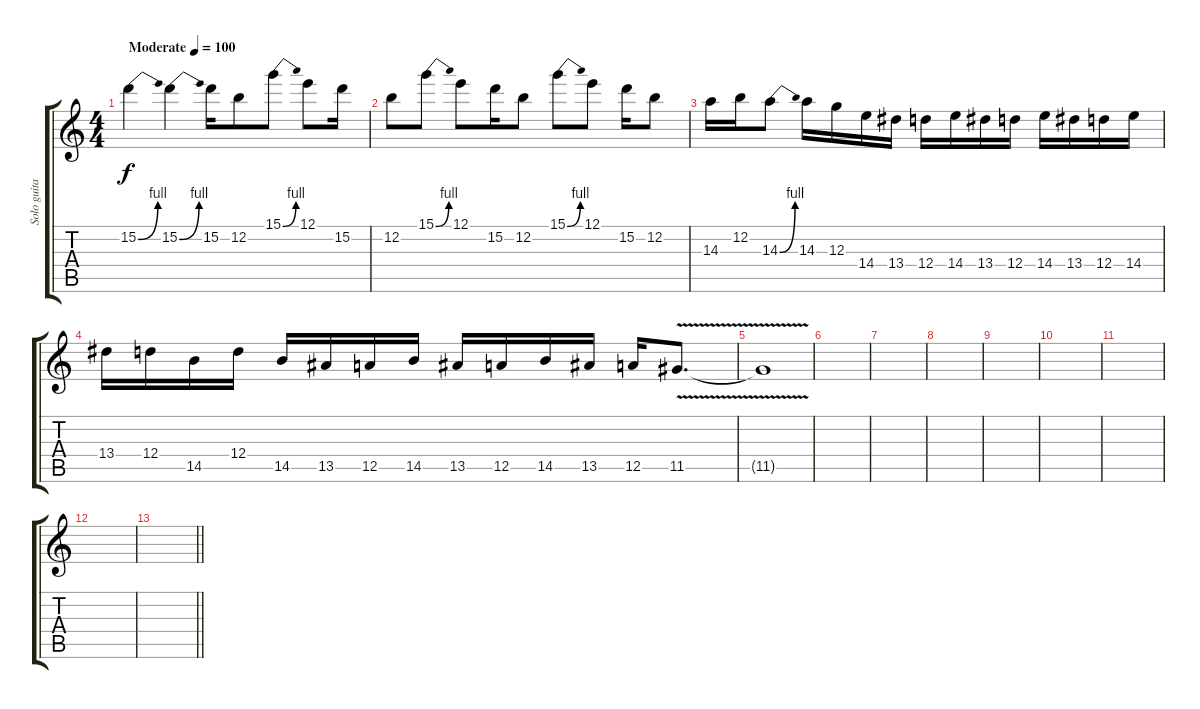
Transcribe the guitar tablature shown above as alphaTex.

\track ("Solo guitar" "Solo guita") {instrument overdrivenguitar}
\staff {score tabs}
\tuning (E4 B3 G3 D3 A2 E2) {hide}
\ts (4 4)
\tempo (100 "Moderate")
\clef g2
\ks c
15.2{be (bend 0 0 60 4)}.4{dy f instrument overdrivenguitar} 15.2{be (bend 0 0 60 4)}.4 15.2.16 12.2.8 15.1{be (bend 0 0 60 4)}.8 12.1.8 15.2.16 |
12.2.8 15.1{be (bend 0 0 60 4)}.8 12.1.8 15.2.16 12.2.8 15.1{be (bend 0 0 60 4)}.8 12.1.8 15.2.16 12.2.8 |
14.3.16 12.2.16 14.3{be (bend 0 0 60 4)}.8 14.3.16 12.3.16 14.4.16 13.4.16 12.4.16 14.4.16 13.4.16 12.4.16 14.4.16 13.4.16 12.4.16 14.4.16 |
13.4.16 12.4.16 14.5.16 12.4.16 14.5.16 13.5.16 12.5.16 14.5.16 13.5.16 12.5.16 14.5.16 13.5.16 12.5.16 11.5{v}.8{d} |
11.5{t}.1 |
|
|
|
|
|
|
|
\barLineRight lightlight
